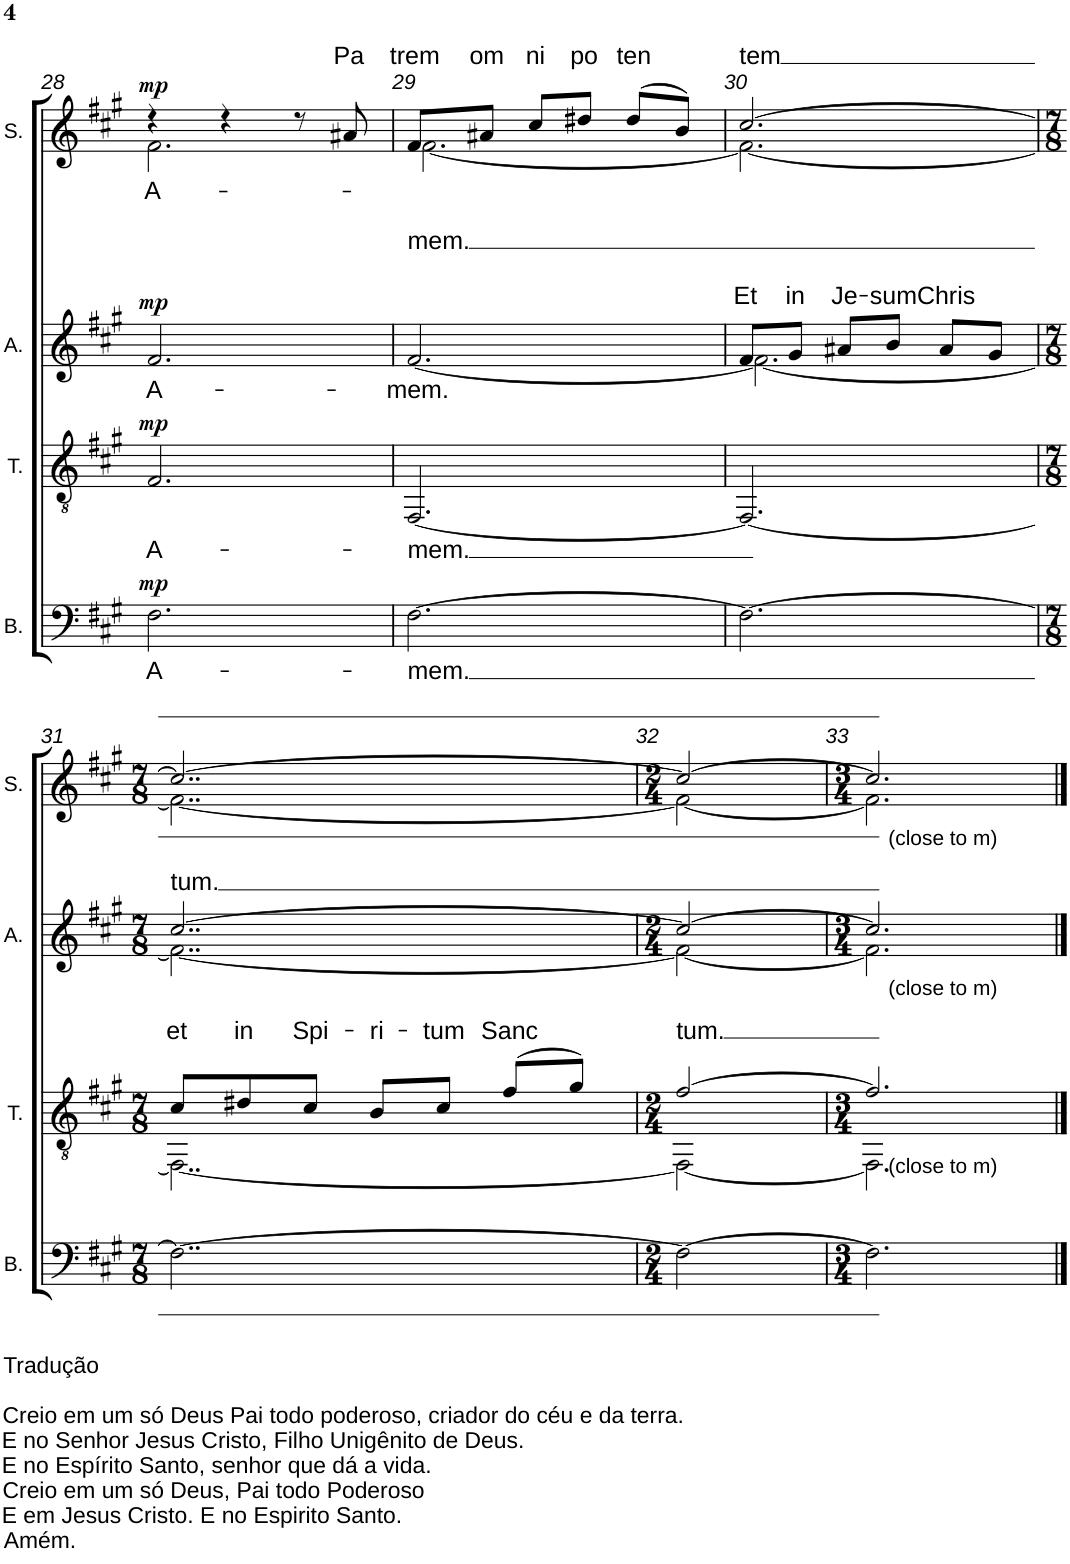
**kern	**text	**dynam	**kern	**text	**dynam	**kern	**text	**dynam	**kern	**text	**dynam	**kern	**text	**kern	**text	**kern	**text
*part7	*part7	*part7	*part6	*part6	*part6	*part5	*part5	*part5	*part4	*part4	*part4	*part3	*part3	*part2	*part2	*part1	*part1
*staff7	*staff7	*staff7	*staff6	*staff6	*staff6	*staff5	*staff5	*staff5	*staff4	*staff4	*staff4	*staff3	*staff3	*staff2	*staff2	*staff1	*staff1
*I"Bass	*	*	*I"Tenor	*	*	*I"Alto	*	*	*I"Soprano	*	*	*I"Tenor Solo	*	*I"Voz	*	*I"Voz	*
*I'B.	*	*	*I'T.	*	*	*I'A.	*	*	*I'S.	*	*	*I'Tenor Solo	*	*	*	*	*
!!LO:PB:g=z
*clefF4	*	*	*clefGv2	*	*	*clefG2	*	*	*clefG2	*	*	*clefG2	*	*clefG2	*	*clefG2	*
*k[f#c#g#]	*	*	*k[f#c#g#]	*	*	*k[f#c#g#]	*	*	*k[f#c#g#]	*	*	*k[f#c#g#]	*	*k[f#c#g#]	*	*k[f#c#g#]	*
*M3/4	*	*	*M3/4	*	*	*M3/4	*	*	*M3/4	*	*	*M3/4	*	*M3/4	*	*M3/4	*
=28	=28	=28	=28	=28	=28	=28	=28	=28	=28	=28	=28	=28	=28	=28	=28	=28	=28
!	!LO:LY:b	!LO:DY:a	!	!LO:LY:b	!LO:DY:a	!	!LO:LY:b	!LO:DY:a	!	!LO:LY:b	!LO:DY:a	!	!	!	!	!	!
*	*	*	*	*	*	*	*	*	*^	*	*	*	*	*	*	*	*
2.F#\	A-	mp	2.F#/	A-	mp	2.f#/	A-	mp	4r	2.f#\	A-	mp	2.r	.	2.r	.	4r	.
.	.	.	.	.	.	.	.	.	4r	.	.	.	.	.	.	.	4r	.
.	.	.	.	.	.	.	.	.	8r	.	.	.	.	.	.	.	8r	.
!	!	!	!	!	!	!	!	!	!	!	!LO:LY:a	!	!	!	!	!	!	!
.	.	.	.	.	.	.	.	.	8a#X/	.	Pa	.	.	.	.	.	8a#X	Pa-
=29	=29	=29	=29	=29	=29	=29	=29	=29	=29	=29	=29	=29	=29	=29	=29	=29	=29	=29
!	!LO:LY:b	!	!	!LO:LY:b	!	!	!LO:LY:b	!	!	!	!LO:LY:a	!	!	!	!	!	!	!
!	!	!	!	!	!	!	!	!	!	!	!LO:LY:b	!	!	!	!	!	!	!
[2.F#\	-mem.	.	[2.FF#/	-mem.	.	[2.f#/	-mem.	.	8f#/L	[2.f#\	-mem.	.	2.r	.	2.r	.	8f#/L	-trem
!	!	!	!	!	!	!	!	!	!	!	!LO:LY:a	!	!	!	!	!	!	!
.	.	.	.	.	.	.	.	.	8a#X/J	.	om	.	.	.	.	.	8a#X/J	om-
!	!	!	!	!	!	!	!	!	!	!	!LO:LY:a	!	!	!	!	!	!	!
.	.	.	.	.	.	.	.	.	8cc#/L	.	-ni	.	.	.	.	.	8cc#\L	-ni-
!	!	!	!	!	!	!	!	!	!	!	!LO:LY:a	!	!	!	!	!	!	!
.	.	.	.	.	.	.	.	.	8dd#X/J	.	-po	.	.	.	.	.	8dd#X\J	-po-
!	!	!	!	!	!	!	!	!	!	!	!LO:LY:a	!	!	!	!	!	!	!
.	.	.	.	.	.	.	.	.	(8dd#/L	.	-ten	.	.	.	.	.	(8dd#\L	-ten-
.	.	.	.	.	.	.	.	.	8b/J)	.	.	.	.	.	.	.	8b\J)	.
=30	=30	=30	=30	=30	=30	=30	=30	=30	=30	=30	=30	=30	=30	=30	=30	=30	=30	=30
!	!	!	!	!	!	!	!LO:LY:a	!	!	!	!LO:LY:a	!	!	!	!	!	!	!
*	*	*	*	*	*	*^	*	*	*	*	*	*	*	*	*	*	*	*
2.F#\_	.	.	2.FF#/_	.	.	8f#/L	2.f#\_	Et	.	[2.cc#/	2.f#\_	-tem	.	2.r	.	8f#/L	Et	[2.cc#	-tem
!	!	!	!	!	!	!	!	!LO:LY:a	!	!	!	!	!	!	!	!	!	!	!
.	.	.	.	.	.	8g#/J	.	in	.	.	.	.	.	.	.	8g#/J	in	.	.
!	!	!	!	!	!	!	!	!LO:LY:a	!	!	!	!	!	!	!	!	!	!	!
.	.	.	.	.	.	8a#X/L	.	Je-	.	.	.	.	.	.	.	8a#X/L	Je-	.	.
!	!	!	!	!	!	!	!	!LO:LY:a	!	!	!	!	!	!	!	!	!	!	!
.	.	.	.	.	.	8b/J	.	-sum	.	.	.	.	.	.	.	8b/J	-sum	.	.
!	!	!	!	!	!	!	!	!LO:LY:a	!	!	!	!	!	!	!	!	!	!	!
.	.	.	.	.	.	8a#/L	.	Chris	.	.	.	.	.	.	.	8a#/L	Chris-	.	.
.	.	.	.	.	.	8g#/J	.	.	.	.	.	.	.	.	.	8g#/J	.	.	.
!!LO:LB:g=z
=31	=31	=31	=31	=31	=31	=31	=31	=31	=31	=31	=31	=31	=31	=31	=31	=31	=31	=31	=31
*M7/8	*	*	*M7/8	*	*	*M7/8	*	*	*	*M7/8	*	*	*	*M7/8	*	*M7/8	*	*M7/8	*
!LO:TX:b:t=Tradução	!	!	!	!	!	!	!	!	!	!	!	!	!	!	!	!	!	!	!
!LO:TX:b:t=Creio em um só Deus Pai todo poderoso, criador do céu e da terra.	!	!	!	!	!	!	!	!	!	!	!	!	!	!	!	!	!	!	!
!LO:TX:b:t=E no Senhor Jesus Cristo, Filho Unigênito de Deus.	!	!	!	!	!	!	!	!	!	!	!	!	!	!	!	!	!	!	!
!LO:TX:b:t=E no Espírito Santo, senhor que dá a vida.	!	!	!	!	!	!	!	!	!	!	!	!	!	!	!	!	!	!	!
!LO:TX:b:t=Creio em um só Deus, Pai todo Poderoso	!	!	!	!	!	!	!	!	!	!	!	!	!	!	!	!	!	!	!
!LO:TX:b:t=E em Jesus Cristo. E no Espirito Santo.	!	!	!	!	!	!	!	!	!	!	!	!	!	!	!	!	!	!	!
!LO:TX:b:t=Amém.	!	!	!	!	!	!	!	!	!	!	!	!	!	!	!	!	!	!	!
!	!	!	!	!LO:LY:a	!	!	!	!LO:LY:a	!	!	!	!	!	!	!	!	!	!	!
*	*	*	*^	*	*	*	*	*	*	*	*	*	*	*	*	*	*	*	*
2..F#\_	.	.	8c#/L	2..FF#\_	et	.	[2..cc#/	2..f#\_	-tum.	.	2..cc#/_	2..f#\_	.	.	8cc#\L	et	[2..cc#	-tum.	2..cc#_	.
!	!	!	!	!	!LO:LY:a	!	!	!	!	!	!	!	!	!	!	!	!	!	!	!
.	.	.	8d#X/	.	in	.	.	.	.	.	.	.	.	.	8dd#X\J	in	.	.	.	.
!	!	!	!	!	!LO:LY:a	!	!	!	!	!	!	!	!	!	!	!	!	!	!	!
.	.	.	8c#/J	.	Spi-	.	.	.	.	.	.	.	.	.	8cc#\L	Spi-	.	.	.	.
!	!	!	!	!	!LO:LY:a	!	!	!	!	!	!	!	!	!	!	!	!	!	!	!
.	.	.	8B/L	.	-ri-	.	.	.	.	.	.	.	.	.	8b\J	-ri-	.	.	.	.
!	!	!	!	!	!LO:LY:a	!	!	!	!	!	!	!	!	!	!	!	!	!	!	!
.	.	.	8c#/J	.	-tum	.	.	.	.	.	.	.	.	.	8cc#\L	-tum	.	.	.	.
!	!	!	!	!	!LO:LY:a	!	!	!	!	!	!	!	!	!	!	!	!	!	!	!
.	.	.	(8f#/L	.	Sanc	.	.	.	.	.	.	.	.	.	(8ff#\	Sanc-	.	.	.	.
.	.	.	8g#/J)	.	.	.	.	.	.	.	.	.	.	.	8gg#\J)	.	.	.	.	.
=32	=32	=32	=32	=32	=32	=32	=32	=32	=32	=32	=32	=32	=32	=32	=32	=32	=32	=32	=32	=32
*M2/4	*	*	*M2/4	*	*	*	*M2/4	*	*	*	*M2/4	*	*	*	*M2/4	*	*M2/4	*	*M2/4	*
!	!	!	!	!	!LO:LY:a	!	!	!	!	!	!	!	!	!	!	!	!	!	!	!
2F#\_	.	.	[2f#/	2FF#\_	-tum.	.	2cc#/_	2f#\_	.	.	2cc#/_	2f#\_	.	.	[2ff#	-tum.	2cc#_	.	2cc#_	.
=33	=33	=33	=33	=33	=33	=33	=33	=33	=33	=33	=33	=33	=33	=33	=33	=33	=33	=33	=33	=33
*M3/4	*	*	*M3/4	*	*	*	*M3/4	*	*	*	*M3/4	*	*	*	*M3/4	*	*M3/4	*	*M3/4	*
!	!	!	!	!	!	!	!	!	!	!	!	!	!	!	!	!	!	!	!LO:TX:b:t=(close to m)	!
!	!	!	!	!	!	!	!	!	!	!	!	!	!	!	!	!	!LO:TX:b:t=(close to m)	!	!	!
!	!	!	!	!	!	!	!	!	!	!	!	!	!	!	!LO:TX:b:t=(close to m)	!	!	!	!	!
!	!	!	!	!	!	!	!	!	!	!	!LO:TX:b:t=(close to m)	!	!	!	!	!	!	!	!	!
!	!	!	!	!	!	!	!LO:TX:b:t=(close to m)	!	!	!	!	!	!	!	!	!	!	!	!	!
!	!	!	!LO:TX:b:t=(close to m)	!	!	!	!	!	!	!	!	!	!	!	!	!	!	!	!	!
2.F#\]	.	.	2.f#/]	2.FF#\]	.	.	2.cc#/]	2.f#\]	.	.	2.cc#/]	2.f#\]	.	.	2.ff#]	.	2.cc#]	.	2.cc#]	.
*	*	*	*v	*v	*	*	*	*	*	*	*v	*v	*	*	*	*	*	*	*	*
*	*	*	*	*	*	*v	*v	*	*	*	*	*	*	*	*	*	*	*
==	==	==	==	==	==	==	==	==	==	==	==	==	==	==	==	==	==
*-	*-	*-	*-	*-	*-	*-	*-	*-	*-	*-	*-	*-	*-	*-	*-	*-	*-
